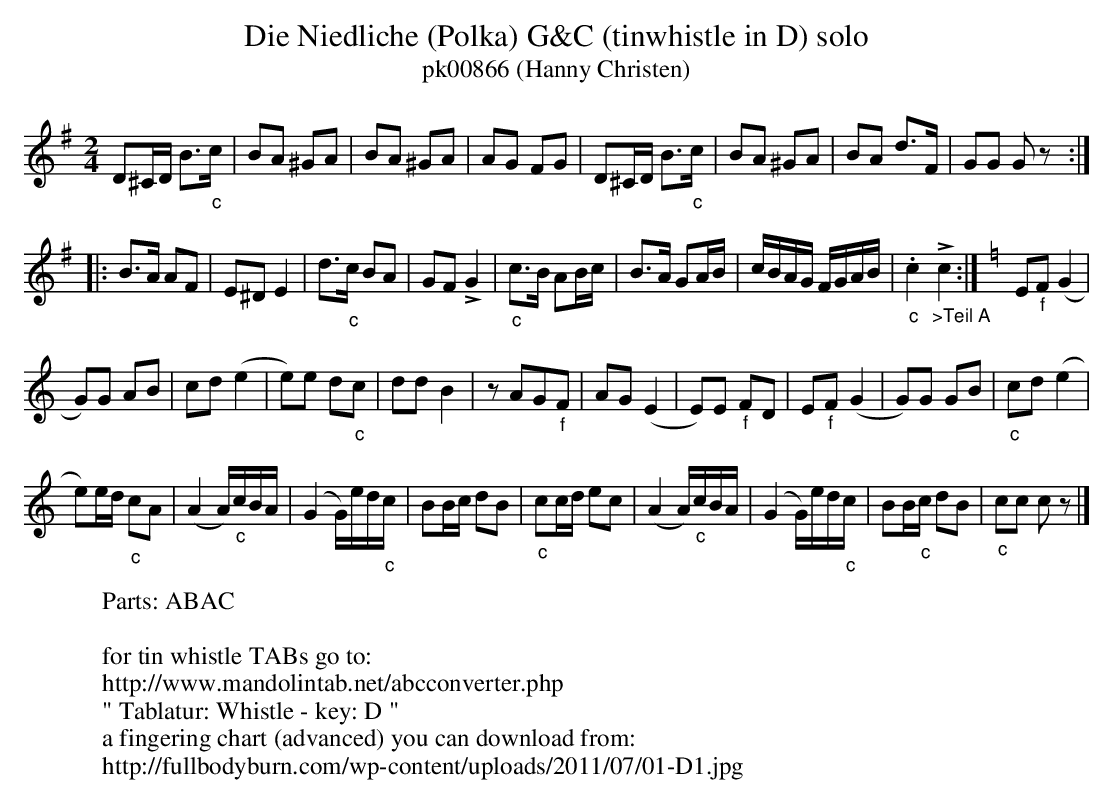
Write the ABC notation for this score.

X:1
T:Die Niedliche (Polka) G&C (tinwhistle in D) solo
T:pk00866 (Hanny Christen)
M:2/4
L:1/8
K:G transpose=12
D^C/2D/2 B>"_c"c | BA ^GA | BA ^GA | AG FG | D^C/2D/2 B>"_c"c | BA ^GA | \
BA d>F | GG Gz ::
B>A AF | E^DE2 | d>"_c"c BA | GF !>!G2 | "_c"c>B AB/2c/2 | \
B>A GA/2B/2 | c/2B/2A/2G/2 F/2G/2A/2B/2 | "_c".c2"_>Teil A"!>!c2 :| [K:C] E"_f"F(G2 |
G)G AB | \
cd(e2 | e)e d"_c"c | ddB2 | zAG"_f"F | AG(E2 | E)E "_f"FD | \
E"_f"F(G2 | G)G GB | "_c"cd(e2 |
e)e/2d/2 "_c"cA | (A2 A/2)"_c"c/2B/2A/2 | (G2G/2)e/2d/2"_c"c/2 | \
BB/2c/2 dB | "_c"cc/2d/2 ec | (A2 A/2)"_c"c/2B/2A/2 | (G2 G/2)e/2d/2"_c"c/2 | BB/2"_c"c/2 dB | "_c"cc cz |]
W:Parts: ABAC
W:
W:for tin whistle TABs go to:
W:http://www.mandolintab.net/abcconverter.php
W:" Tablatur: Whistle - key: D "
W:a fingering chart (advanced) you can download from:
W:http://fullbodyburn.com/wp-content/uploads/2011/07/01-D1.jpg
